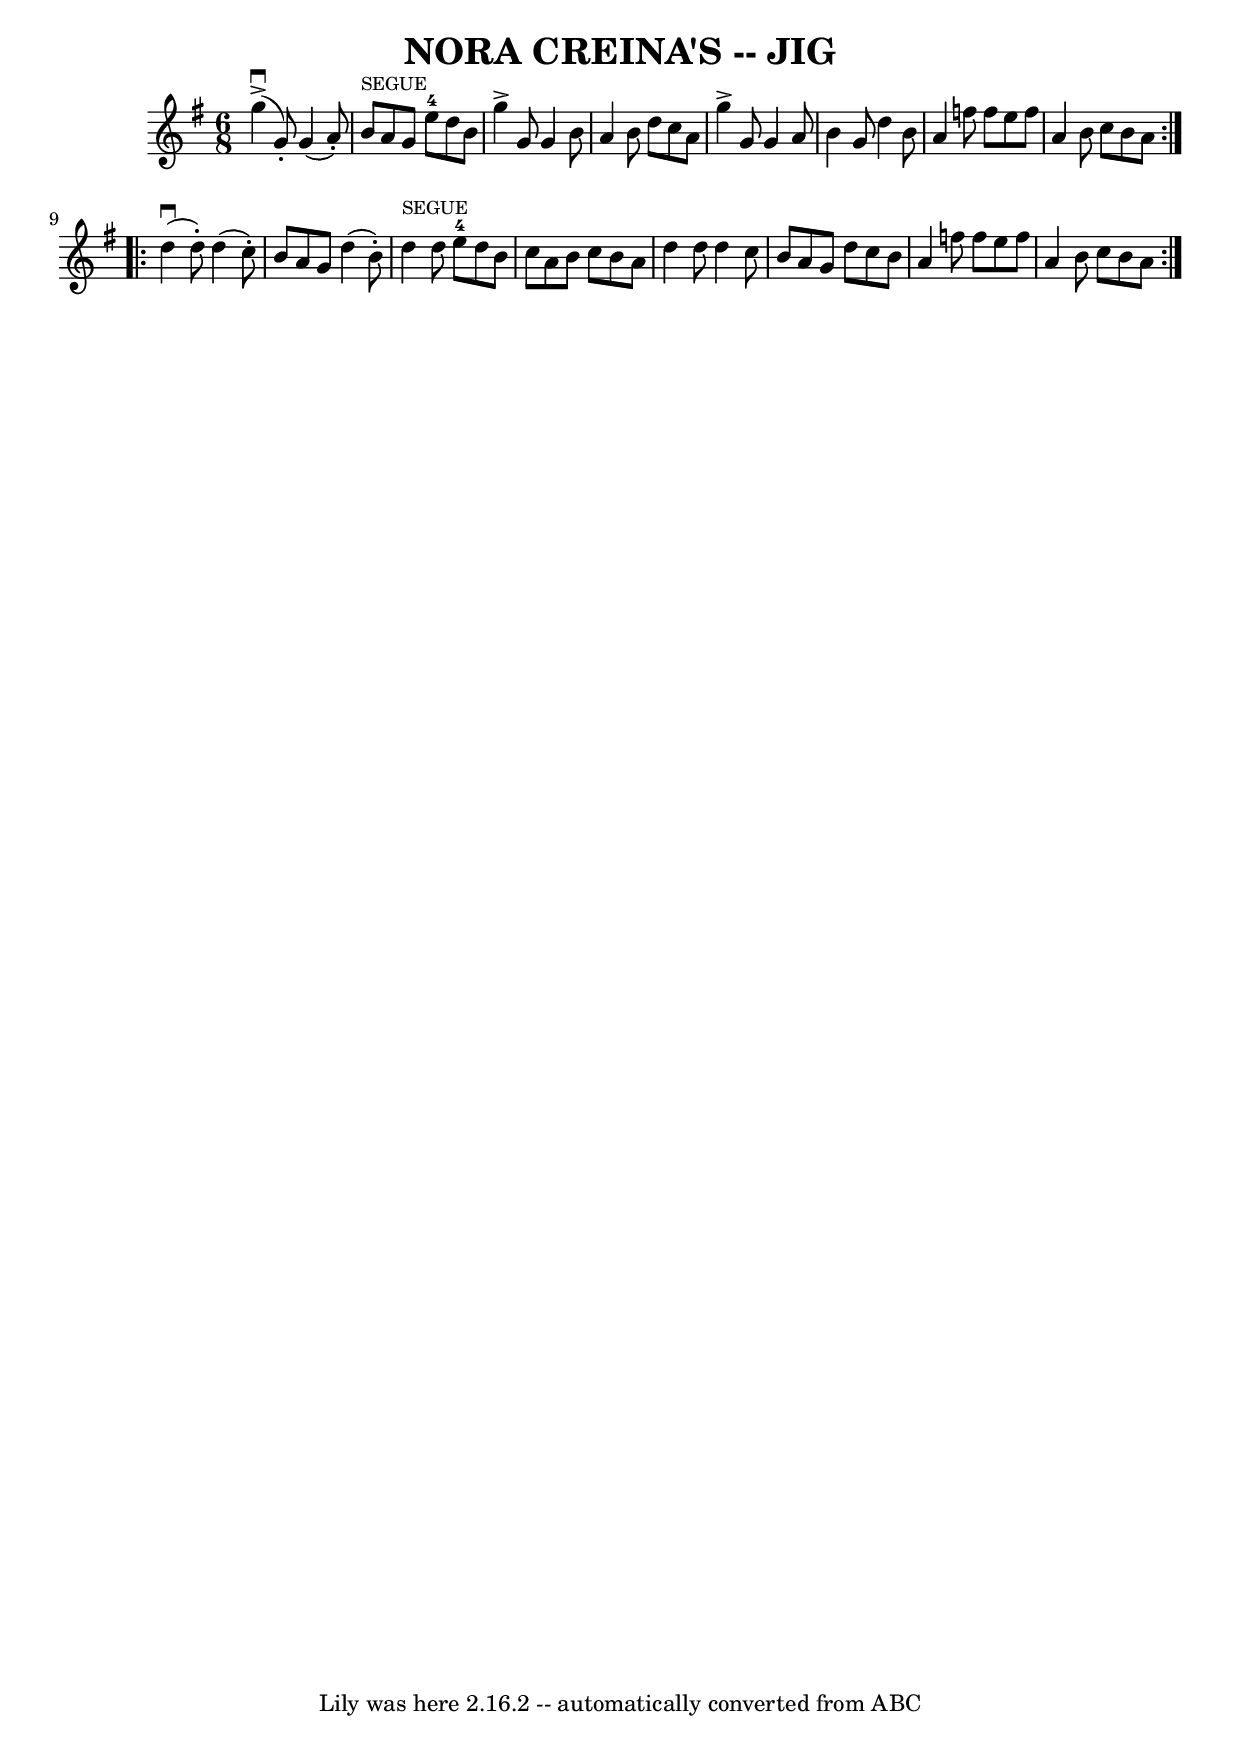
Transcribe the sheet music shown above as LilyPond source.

\version "2.16.2"
\include "Mammoth.ily"
\header {
  %% book = "Ryan's Mammoth Collection of Fiddle Tunes"
  crossRefNumber = "1"
  footnotes = ""
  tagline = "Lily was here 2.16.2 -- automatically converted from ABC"
  title = "NORA CREINA'S -- JIG"

}
voicedefault =  {



  \repeat volta 2 {

    \time 6/8 
    \key g \major
    g''4 (^\downbow^\accent g'8 -.) g'4 (a'8 
    -.)   |
    b'8^\segue a'8 g'8 e''8-4 d''8 b'8    
    |
    g''4^\accent g'8 g'4 b'8    |
    a'4 b'8 d''8   
    c''8 a'8        |
    g''4^\accent g'8 g'4 a'8    |
    
    b'4 g'8 d''4 b'8    |
    a'4 f''8 f''8 e''8 f''8    
    |
    a'4 b'8 c''8 b'8 a'8    
  }     
  \repeat volta 2 {
    d''4 
    (^\downbow d''8 -.) d''4 (c''8 -.)   |
    b'8 a'8 g'8    
    d''4 (b'8 -.)   |
    d''4^\segue d''8 e''8-4 d''8    
    b'8    |
    c''8 a'8 b'8 c''8 b'8 a'8        |
    
    d''4 d''8 d''4 c''8    |
    b'8 a'8 g'8 d''8 c''8    
    b'8    |
    a'4 f''8 f''8 e''8 f''8    |
    a'4 b'8  
    c''8 b'8 a'8    
  }   

}

\score{
  <<

    \context Staff="default"
    {
      \voicedefault 
      
    }

  >>
  \layout {
    
  }
  \midi {
  }

}
